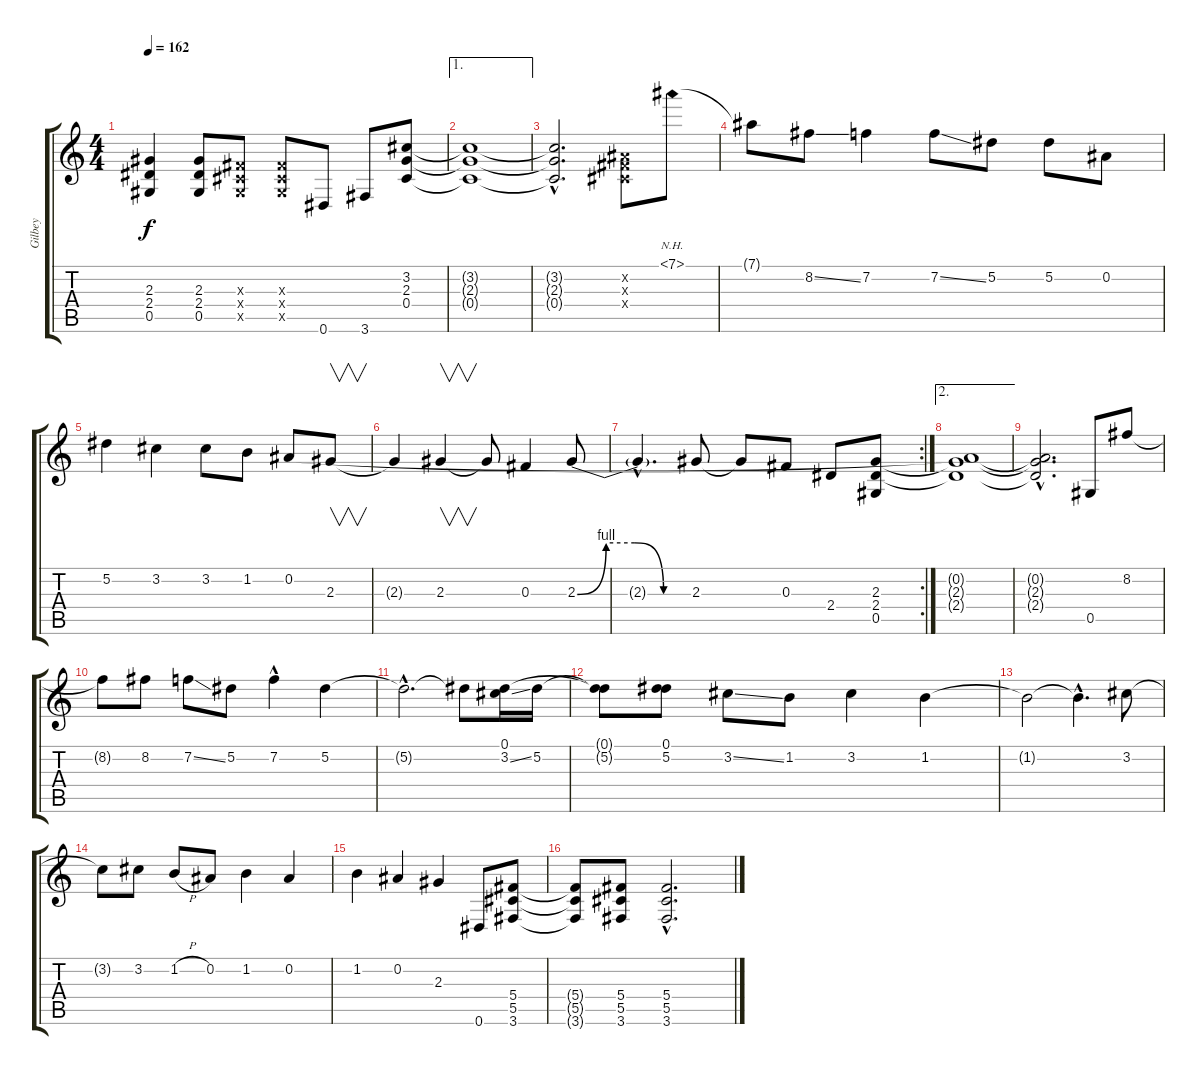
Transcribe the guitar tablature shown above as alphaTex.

\track ("Gilbey" "Gilbey") {instrument overdrivenguitar}
\staff {score tabs}
\tuning (Eb4 Bb3 Gb3 Db3 Ab2 Eb2) {hide}
\ts (4 4)
\tempo 162
\clef g2
\ks c
(2.3{t} 2.4{t} 0.5{t}).4{dy f} (2.3 2.4 0.5).8 (0.3{x} 0.4{x} 0.5{x}).8 (0.3{x} 0.4{x} 0.5{x}).8 0.6.8 3.6.8 (3.2 2.3 0.4).8 |
\ae 1
(3.2{t} 2.3{t} 0.4{t}).1 |
(3.2{hac t} 2.3{hac t} 0.4{hac t}).2{d} (0.2{x} 0.3{x} 0.4{x}).8 7.1{nh}.8 |
7.1{t}.8 8.2{ss}.8 7.2.4 7.2{ss}.8 5.2.8 5.2.8 0.2.8 |
5.2.4 3.2.4 3.2.8 1.2.8 0.2.8 2.3.8{v} |
2.3{t}.4 2.3.4{v} 2.3{t}.8 0.3.4 2.3{be (custom 0 0 15 4 30 4 45 0 60 0)}.8 |
\rc 2
2.3{hac t}.4{d} 2.3.8 2.3{t}.8 0.3.8 2.4.8 (2.3 2.4 0.5).8 |
\ae 2
(0.2{t} 2.3{t} 2.4{t}).1 |
(0.2{hac t} 2.3{hac t} 2.4{hac t}).2{d} 0.5.8 8.2.8 |
8.2{t}.8 8.2.8 7.2{ss}.8 5.2.8 7.2{hac}.4 5.2.4 |
5.2{hac t}.2{d} 5.2{t}.8 (0.1 3.2{ss}).16 5.2.16 |
(0.1{t} 5.2{t}).8 (0.1 5.2).8 3.2{ss}.8 1.2.8 3.2.4 1.2.4 |
1.2{t}.2 1.2{hac t}.4{d} 3.2.8 |
3.2{t}.8 3.2.8 1.2{h}.8 0.2.8 1.2.4 0.2.4 |
1.2.4 0.2.4 2.3.4 0.6.8 (5.4 5.5 3.6).8 |
(5.4{t} 5.5{t} 3.6{t}).8 (5.4 5.5 3.6).8 (5.4{hac} 5.5{hac} 3.6{hac}).2{d}
